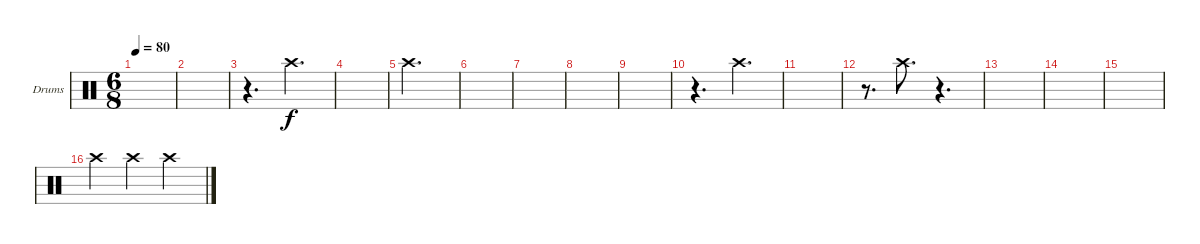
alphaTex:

\defaultSystemsLayout 4
\bracketExtendMode groupsimilarinstruments
\firstSystemTrackNameOrientation horizontal
\otherSystemsTrackNameOrientation horizontal
\track ("Left crash" "Drums") {instrument percussion}
\staff {score}
\articulation defaults
\ts (6 8)
\tempo 80
\clef neutral
\scale
0.333333
\ks c
|
\scale
0.333333 |
\scale
0.333333 r.4{d} "Crash high (hit)".4{d} |
\scale
0.333333 |
\scale
0.333333 "Crash high (hit)".2{d} |
\scale
0.333333 |
\scale
0.333333 |
\scale
0.333333 |
\scale
0.333333 |
\scale
0.333333 r.4{d} "Crash high (hit)".4{d} |
\scale
0.333333 |
\scale
0.333333 r.8{d} "Crash high (hit)".8{d} r.4{d} |
\scale
0.333333 |
\scale
0.333333 |
\scale
0.333333 |
\scale
0.333333 "Crash high (hit)".4 "Crash high (hit)".4 "Crash high (hit)".4
